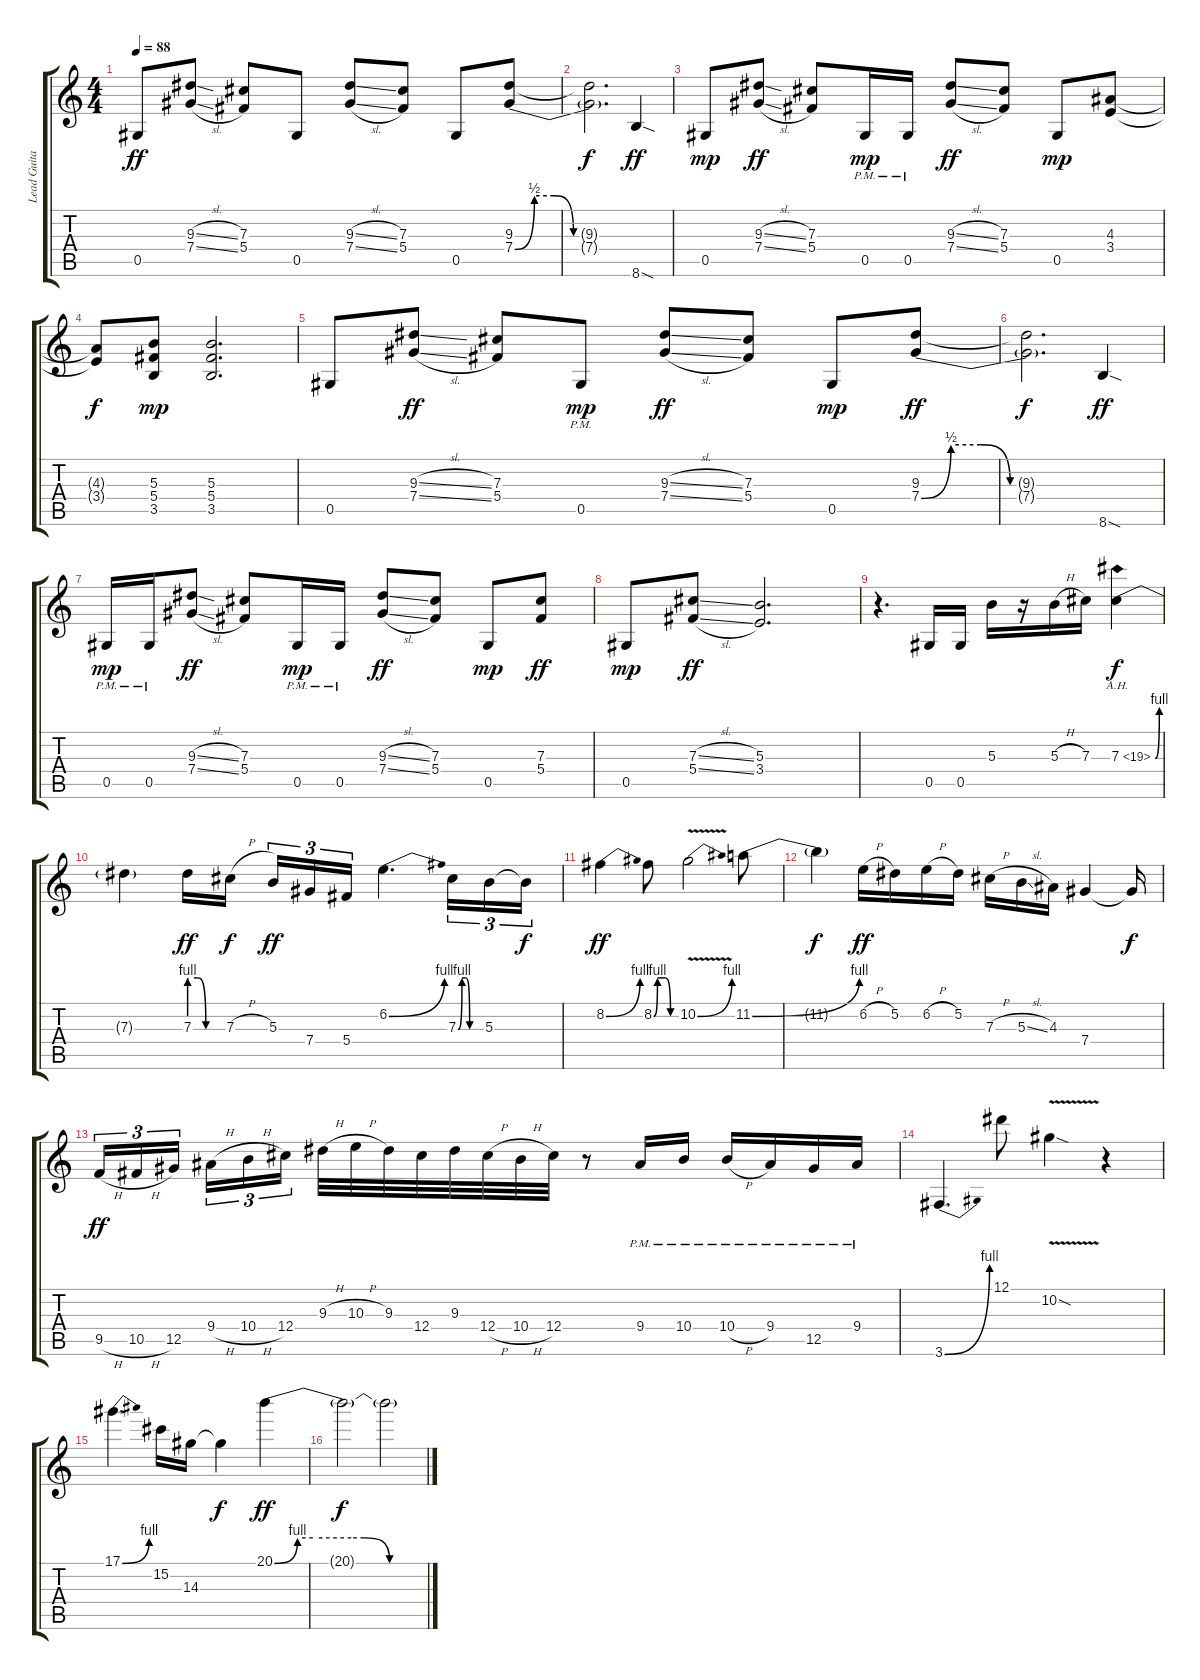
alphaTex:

\track ("Lead Guitar" "Lead Guita") {instrument distortionguitar}
\staff {score tabs}
\tuning (Eb4 Bb3 Gb3 Db3 Ab2 Eb2) {hide}
\ts (4 4)
\tempo 88
\clef g2
\ks c
0.5.8{dy ff} (9.3{sl} 7.4{sl}).8 (7.3 5.4).8 0.5.8 (9.3{sl} 7.4{sl}).8 (7.3 5.4).8 0.5.8 (9.3 7.4{be (custom 0 0 10 2 20 2 30 0 60 0)}).8 |
(9.3{t} 7.4{t}).2{d dy f} 8.6{sod}.4{dy ff} |
0.5.8{dy mp} (9.3{sl} 7.4{sl}).8{dy ff} (7.3 5.4).8 0.5{pm}.16{dy mp} 0.5{pm}.16 (9.3{sl} 7.4{sl}).8{dy ff} (7.3 5.4).8 0.5.8{dy mp} (4.3 3.4).8 |
(4.3{t} 3.4{t}).8{dy f} (5.3 5.4 3.5).8{dy mp} (5.3 5.4 3.5).2{d} |
0.5.8 (9.3{sl} 7.4{sl}).8{dy ff} (7.3 5.4).8 0.5{pm}.8{dy mp} (9.3{sl} 7.4{sl}).8{dy ff} (7.3 5.4).8 0.5.8{dy mp} (9.3 7.4{be (custom 0 0 10 2 20 2 30 0 60 0)}).8{dy ff} |
(9.3{t} 7.4{t}).2{d dy f} 8.6{sod}.4{dy ff} |
0.5{pm}.16{dy mp} 0.5{pm}.16 (9.3{sl} 7.4{sl}).8{dy ff} (7.3 5.4).8 0.5{pm}.16{dy mp} 0.5{pm}.16 (9.3{sl} 7.4{sl}).8{dy ff} (7.3 5.4).8 0.5.8{dy mp} (7.3 5.4).8{dy ff} |
0.5.8{dy mp} (7.3{sl} 5.4{sl}).8{dy ff} (5.3 3.4).2{d} |
r.4{d} 0.5.16 0.5.16 5.3.16 r.16 5.3{h}.16 7.3.16 7.3{be (bend 0 0 60 4) ah 12}.4{dy f} |
7.3{t}.4 7.3{be (custom 0 4 15 4 30 0 60 0)}.16{dy ff} 7.3{h}.16{dy f beam splitsecondary} 5.3.16{tu (3 2) dy ff} 7.4.16{tu (3 2)} 5.4.16{tu (3 2)} 6.2{be (bend 0 0 60 4)}.4{d} 7.3{be (custom 0 0 10 4 20 4 30 0 60 0)}.16{tu (3 2)} 5.3.16{tu (3 2)} 5.3{t}.16{tu (3 2) dy f} |
8.2{be (bend 0 0 60 4)}.4{dy ff} 8.2{be (custom 0 0 10 4 15 4 30 4 45 0 60 0)}.8 10.2{be (bend 0 0 60 4) v}.2 11.2{be (bend 0 0 60 4)}.8 |
11.2{t}.4{dy f} 6.2{h}.16{dy ff} 5.2.16 6.2{h}.16 5.2.16 7.3{h}.16 5.3{sl}.16 4.3.16 7.4.4 7.4{t}.16{dy f} |
9.5{h}.16{tu (3 2) dy ff} 10.5{h}.16{tu (3 2)} 12.5.16{tu (3 2) beam splitsecondary} 9.4{h}.16{tu (3 2)} 10.4{h}.16{tu (3 2)} 12.4.16{tu (3 2)} 9.3{h}.32 10.3{h}.32 9.3.32 12.4.32 9.3.32 12.4{h}.32 10.4{h}.32 12.4.32 r.8 9.4{pm}.16 10.4{pm}.16 10.4{h pm}.16 9.4{pm}.16 12.5{pm}.16 9.4{pm}.16 |
3.6{be (bend 0 0 60 4)}.4{d} 12.1.8 10.2{v sod}.4 r.4 |
17.1{be (bend 0 0 60 4)}.4{d} 15.2.16 14.3.16 14.3{t}.4{dy f} 20.1{be (custom 0 0 9 4 15 4 30 4 35 4 45 0 60 0)}.4{dy ff} |
20.1{t}.2{dy f} 20.1{t}.2
